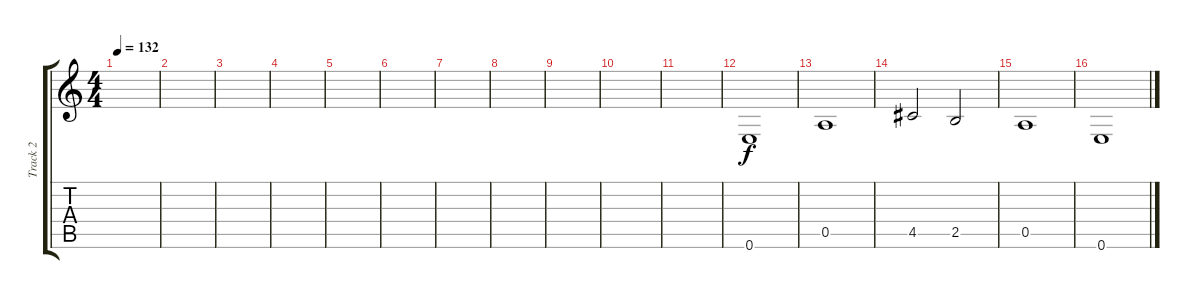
\track ("Track 2" "Track 2") {instrument acousticbass}
\staff {score tabs}
\tuning (E4 B3 G3 D3 A2 E2) {hide}
\ts (4 4)
\tempo 132
\clef g2
\ks c
|
|
|
|
|
|
|
|
|
|
|
0.6.1 |
0.5.1 |
4.5.2 2.5.2 |
0.5.1 |
0.6.1
